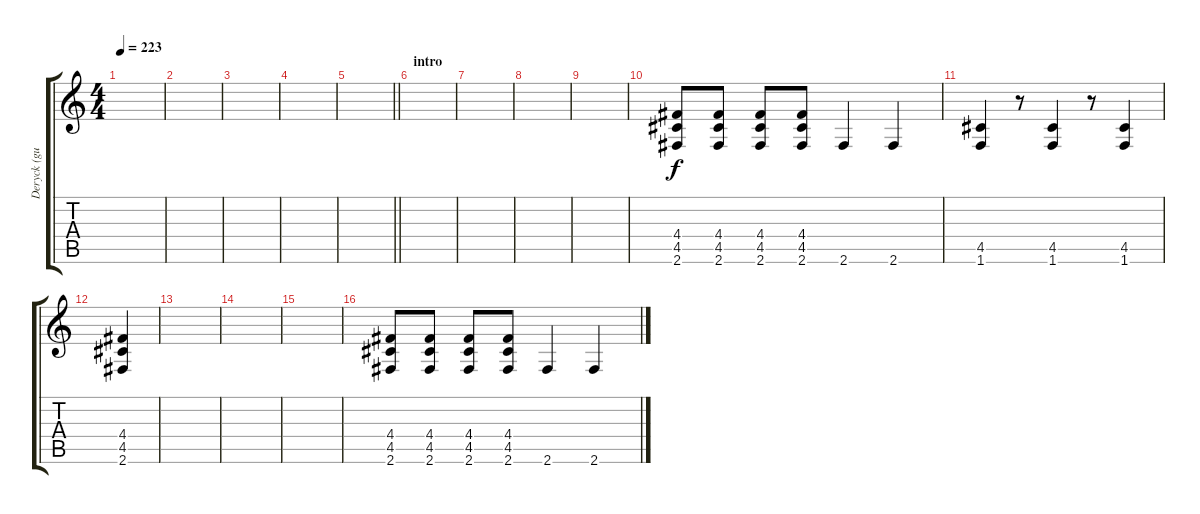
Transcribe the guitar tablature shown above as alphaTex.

\track ("Deryck (guitar 2)" "Deryck (gu") {instrument overdrivenguitar}
\staff {score tabs}
\tuning (E4 B3 G3 D3 A2 E2) {hide}
\ts (4 4)
\tempo 223
\clef g2
\ks c
|
|
|
|
\barLineRight lightlight
|
\section ("" "intro")
|
|
|
|
(4.4 4.5 2.6).8 (4.4 4.5 2.6).8 (4.4 4.5 2.6).8 (4.4 4.5 2.6).8 2.6.4 2.6.4 |
(4.5 1.6).4 r.8 (4.5 1.6).4 r.8 (4.5 1.6).4 |
(4.4 4.5 2.6).4 |
|
|
|
(4.4 4.5 2.6).8 (4.4 4.5 2.6).8 (4.4 4.5 2.6).8 (4.4 4.5 2.6).8 2.6.4 2.6.4
